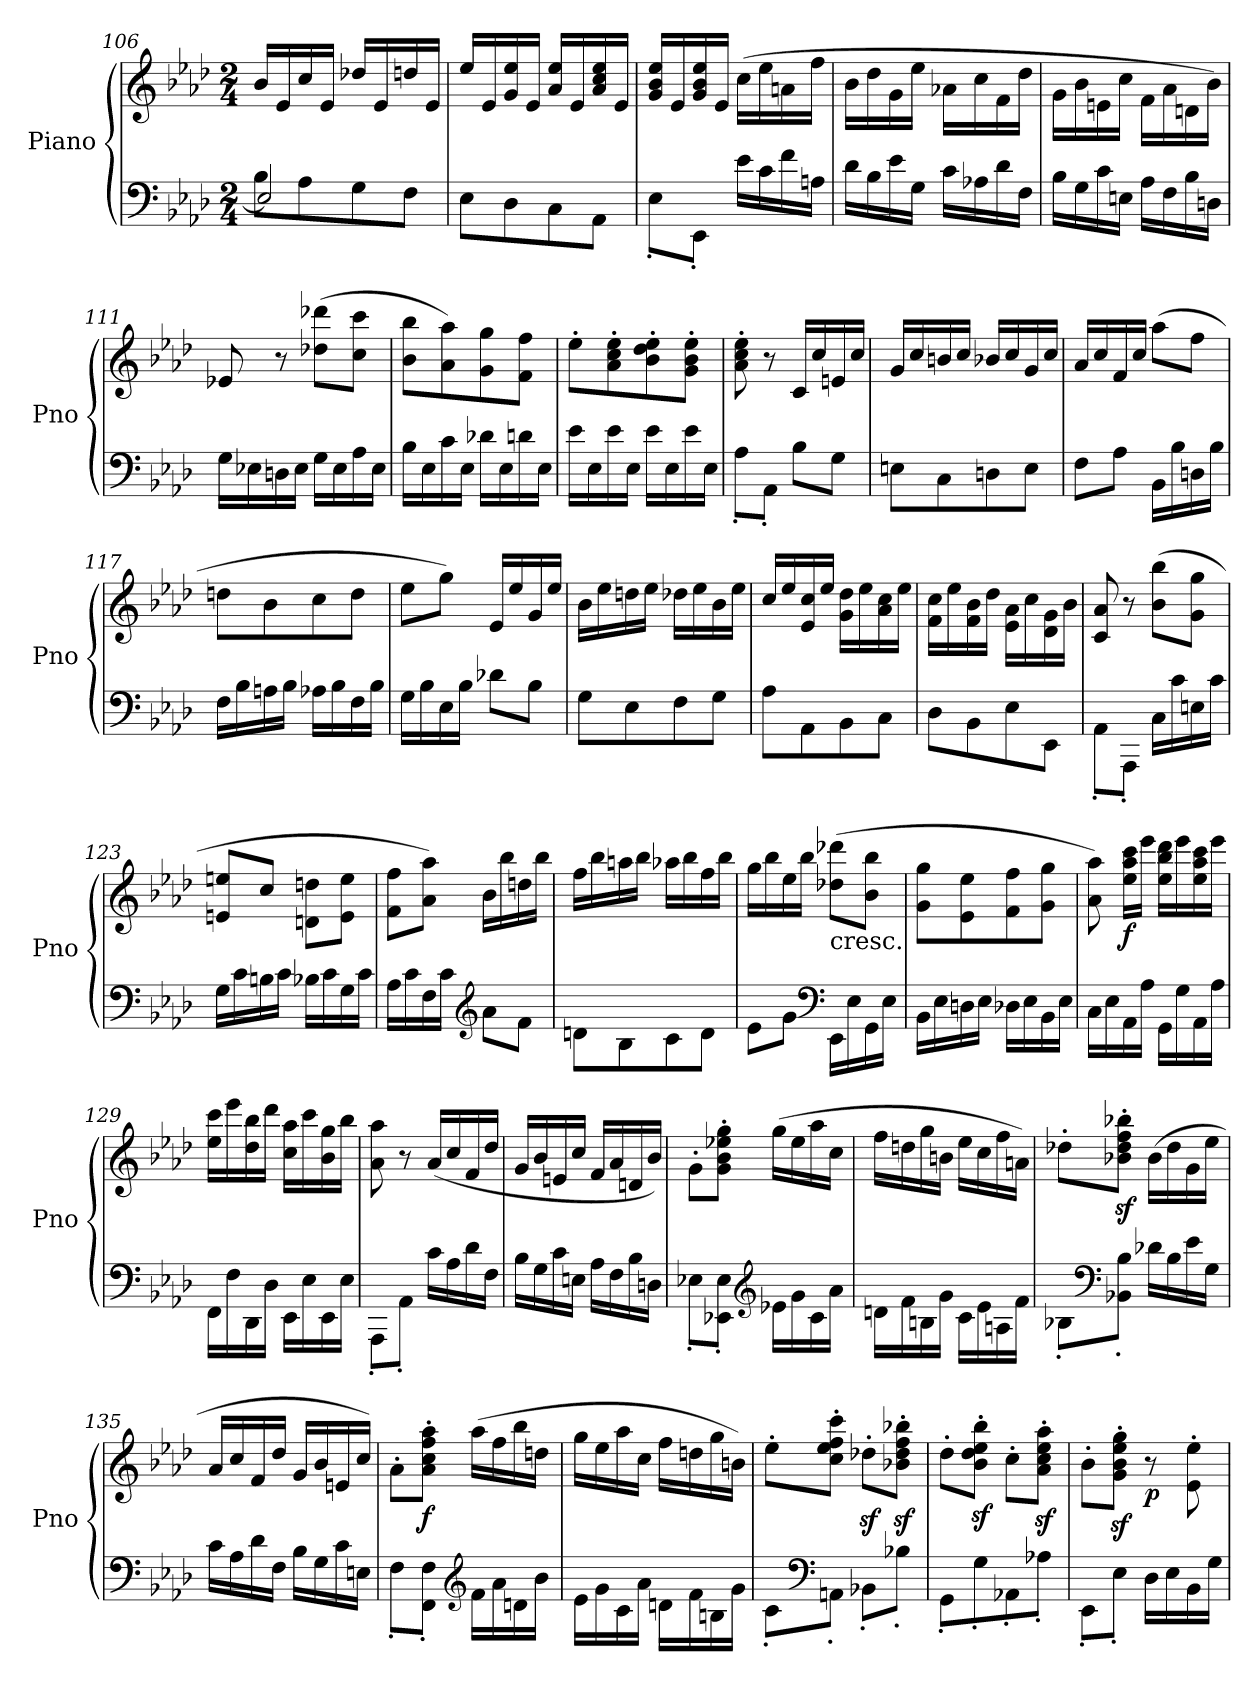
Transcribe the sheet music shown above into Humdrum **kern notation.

**kern	**kern	**dynam
*part1	*part1	*part1
*staff2	*staff1	*staff1/2
*I"Piano	*	*
*I'Pno	*	*
*clefF4	*clefG2	*
*k[b-e-a-d-]	*k[b-e-a-d-]	*
*A-:	*A-:	*
*M2/4	*M2/4	*
=106	=106	=106
*^	*	*
*	*^	*	*
2ryy	8B-\L	2E-/]	16b-/LL	.
.	.	.	16e-/	.
.	8A-\	.	16cc/	.
.	.	.	16e-/JJ	.
.	8G\	.	16dd-X/LL	.
.	.	.	16e-/	.
.	8F\J	.	16ddn/	.
.	.	.	16e-/JJ	.
*	*v	*v	*	*
=107	=107	=107	=107
2ryy	8E-\L	16ee-/LL	.
.	.	16e-/	.
.	8D-\	16g/ 16ee-/	.
.	.	16e-/JJ	.
.	8C\	16a-/ 16ee-/LL	.
.	.	16e-/	.
.	8AA-\J	16a-/ 16cc/ 16ee-/	.
.	.	16e-/JJ	.
=108	=108	=108	=108
2ryy	8E-'\L	16g/ 16b-/ 16ee-/LL	.
.	.	16e-/	.
.	8EE-'\J	16g/ 16b-/ 16ee-/	.
.	.	16e-/JJ	.
.	16e-\LL	(>16cc\LL	.
.	16c\	16ee-\	.
.	16f\	16an\	.
.	16An\JJ	16ff\JJ	.
!!LO:LB:g=z
=109	=109	=109	=109
2ryy	16d-\LL	16b-\LL	.
.	16B-\	16dd-\	.
.	16e-\	16g\	.
.	16G\JJ	16ee-\JJ	.
.	16c\LL	16a-X\LL	.
.	16A-X\	16cc\	.
.	16d-\	16f\	.
.	16F\JJ	16dd-\JJ	.
=110	=110	=110	=110
2ryy	16B-\LL	16g\LL	.
.	16G\	16b-\	.
.	16c\	16en\	.
.	16En\JJ	16cc\JJ	.
.	16A-\LL	16f\LL	.
.	16F\	16a-\	.
.	16B-\	16dn\	.
.	16Dn\JJ	16b-\JJ)	.
=111	=111	=111	=111
2ryy	16G\LL	8e-X/	.
.	16E-X\	.	.
.	16Dn\	8r	.
.	16E-\JJ	.	.
.	16G\LL	(>8dd-X\ 8ddd-X\L	.
.	16E-\	.	.
.	16A-\	8cc\ 8ccc\J	.
.	16E-\JJ	.	.
=112	=112	=112	=112
2ryy	16B-\LL	8b-\ 8bb-\L	.
.	16E-\	.	.
.	16c\	8a-\ 8aa-\)	.
.	16E-\JJ	.	.
.	16d-X\LL	8g\ 8gg\	.
.	16E-\	.	.
.	16dn\	8f\ 8ff\J	.
.	16E-\JJ	.	.
=113	=113	=113	=113
2ryy	16e-\LL	8ee-'\L	.
.	16E-\	.	.
.	16e-\	8a-\' 8cc\' 8ee-\'	.
.	16E-\JJ	.	.
.	16e-\LL	8b-\' 8dd-\' 8ee-\'	.
.	16E-\	.	.
.	16e-\	8g\' 8b-\' 8ee-\'J	.
.	16E-\JJ	.	.
!!LO:LB:g=z
=114	=114	=114	=114
2ryy	8A-'\L	8a-\' 8cc\' 8ee-\'	.
.	8AA-'\J	8r	.
.	8B-\L	16c/LL	.
.	.	16cc/	.
.	8G\J	16en/	.
.	.	16cc/JJ	.
=115	=115	=115	=115
2ryy	8En\L	16g/LL	.
.	.	16cc/	.
.	8C\	16bn/	.
.	.	16cc/JJ	.
.	8Dn\	16b-X/LL	.
.	.	16cc/	.
.	8E\J	16g/	.
.	.	16cc/JJ	.
=116	=116	=116	=116
2ryy	8F\L	16a-/LL	.
.	.	16cc/	.
.	8A-\J	16f/	.
.	.	16cc/JJ	.
.	16BB-\LL	(>8aa-\L	.
.	16B-\	.	.
.	16Dn\	8ff\J	.
.	16B-\JJ	.	.
=117	=117	=117	=117
2ryy	16F\LL	8ddn\L	.
.	16B-\	.	.
.	16An\	8b-\	.
.	16B-\JJ	.	.
.	16A-X\LL	8cc\	.
.	16B-\	.	.
.	16F\	8dd\J	.
.	16B-\JJ	.	.
=118	=118	=118	=118
2ryy	16G\LL	8ee-\L	.
.	16B-\	.	.
.	16E-\	8gg\J)	.
.	16B-\JJ	.	.
.	8d-X\L	16e-/LL	.
.	.	16ee-/	.
.	8B-\J	16g/	.
.	.	16ee-/JJ	.
!!LO:LB:g=z
=119	=119	=119	=119
2ryy	8G\L	16b-\LL	.
.	.	16ee-\	.
.	8E-\	16ddn\	.
.	.	16ee-\JJ	.
.	8F\	16dd-X\LL	.
.	.	16ee-\	.
.	8G\J	16b-\	.
.	.	16ee-\JJ	.
=120	=120	=120	=120
2ryy	8A-\L	16cc/LL	.
.	.	16ee-/	.
.	8AA-\	16e-/ 16cc/	.
.	.	16ee-/JJ	.
.	8BB-\	16g\ 16dd-\LL	.
.	.	16ee-\	.
.	8C\J	16a-\ 16cc\	.
.	.	16ee-\JJ	.
=121	=121	=121	=121
2ryy	8D-\L	16f\ 16cc\LL	.
.	.	16ee-\	.
.	8BB-\	16f\ 16b-\	.
.	.	16dd-\JJ	.
.	8E-\	16e-\ 16a-\LL	.
.	.	16cc\	.
.	8EE-\J	16d-\ 16g\	.
.	.	16b-\JJ	.
=122	=122	=122	=122
2ryy	8AA-'\L	8c/ 8a-/	.
.	8AAA-'\J	8r	.
.	16C\LL	(>8b-\ 8bb-\L	.
.	16c\	.	.
.	16En\	8g\ 8gg\J	.
.	16c\JJ	.	.
=123	=123	=123	=123
2ryy	16G\LL	8en/ 8een/L	.
.	16c\	.	.
.	16Bn\	8cc/J	.
.	16c\JJ	.	.
.	16B-X\LL	8dn\ 8ddn\L	.
.	16c\	.	.
.	16G\	8e\ 8ee\J	.
.	16c\JJ	.	.
!!LO:LB:g=z
=124	=124	=124	=124
2ryy	16A-\LL	8f\ 8ff\L	.
.	16c\	.	.
.	16F\	8a-\ 8aa-\J)	.
.	16c\JJ	.	.
*clefG2	*	*	*
.	8a-\L	16b-\LL	.
.	.	16bb-\	.
.	8f\J	16ddn\	.
.	.	16bb-\JJ	.
=125	=125	=125	=125
2ryy	8dn\L	16ff\LL	.
.	.	16bb-\	.
.	8B-\	16aan\	.
.	.	16bb-\JJ	.
.	8c\	16aa-X\LL	.
.	.	16bb-\	.
.	8d\J	16ff\	.
.	.	16bb-\JJ	.
=126	=126	=126	=126
2ryy	8e-\L	16gg\LL	.
.	.	16bb-\	.
.	8g\J	16ee-\	.
.	.	16bb-\JJ	.
*clefF4	*	*	*
!	!	!LO:TX:b:t=cresc.	!
.	16EE-\LL	(>8dd-X\ 8ddd-X\L	.
.	16E-\	.	.
.	16GG\	8b-\ 8bb-\J	.
.	16E-\JJ	.	.
=127	=127	=127	=127
2ryy	16BB-\LL	8g\ 8gg\L	.
.	16E-\	.	.
.	16Dn\	8e-\ 8ee-\	.
.	16E-\JJ	.	.
.	16D-X\LL	8f\ 8ff\	.
.	16E-\	.	.
.	16BB-\	8g\ 8gg\J	.
.	16E-\JJ	.	.
!!LO:LB:g=z
=128	=128	=128	=128
2ryy	16C\LL	8a-\ 8aa-\)	.
.	16E-\	.	.
!	!	!	!LO:DY:b
.	16AA-\	16ee-\ 16aa-\ 16ccc\LL	f
.	16A-\JJ	16eee-\JJ	.
.	16GG\LL	16ee-\ 16bb-\ 16ddd-\LL	.
.	16G\	16eee-\	.
.	16AA-\	16ee-\ 16aa-\ 16ccc\	.
.	16A-\JJ	16eee-\JJ	.
=129	=129	=129	=129
2ryy	16FF\LL	16ee-\ 16ccc\LL	.
.	16F\	16eee-\	.
.	16DD-\	16dd-\ 16bb-\	.
.	16D-\JJ	16ddd-\JJ	.
.	16EE-\LL	16cc\ 16aa-\LL	.
.	16E-\	16ccc\	.
.	16EE-\	16b-\ 16gg\	.
.	16E-\JJ	16bb-\JJ	.
=130	=130	=130	=130
2ryy	8AAA-'\L	8a-\ 8aa-\	.
.	8AA-'\J	8r	.
.	16c\LL	(>16a-/LL	.
.	16A-\	16cc/	.
.	16d-\	16f/	.
.	16F\JJ	16dd-/JJ	.
=131	=131	=131	=131
2ryy	16B-\LL	16g/LL	.
.	16G\	16b-/	.
.	16c\	16en/	.
.	16En\JJ	16cc/JJ	.
.	16A-\LL	16f/LL	.
.	16F\	16a-/	.
.	16B-\	16dn/	.
.	16Dn\JJ	16b-/JJ)	.
=132	=132	=132	=132
2ryy	8E-X'\L	8g'\L	.
.	8EE-X\' 8E-\'J	8g\' 8b-\' 8ee-X\' 8gg\'J	.
*clefG2	*	*	*
.	16e-X\LL	(>16gg\LL	.
.	16g\	16ee-\	.
.	16c\	16aa-\	.
.	16a-\JJ	16cc\JJ	.
!!LO:PB:g=z
=133	=133	=133	=133
2ryy	16dn\LL	16ff\LL	.
.	16f\	16ddn\	.
.	16Bn\	16gg\	.
.	16g\JJ	16bn\JJ	.
.	16c\LL	16ee-\LL	.
.	16e-\	16cc\	.
.	16An\	16ff\	.
.	16f\JJ	16an\JJ)	.
=134	=134	=134	=134
2ryy	8B-X'\L	8dd-X'\L	.
*clefF4	*	*	*
.	8BB-X\' 8B-\'J	8b-X\z<' 8dd-\z<' 8ff\z<' 8bb-X\z<'J	.
.	16d-X\LL	(>16b-\LL	.
.	16B-\	16dd-\	.
.	16e-\	16g\	.
.	16G\JJ	16ee-\JJ	.
=135	=135	=135	=135
2ryy	16c\LL	16a-/LL	.
.	16A-\	16cc/	.
.	16d-\	16f/	.
.	16F\JJ	16dd-/JJ	.
.	16B-\LL	16g/LL	.
.	16G\	16b-/	.
.	16c\	16en/	.
.	16En\JJ	16cc/JJ)	.
=136	=136	=136	=136
2ryy	8F'\L	8a-'\L	.
!	!	!	!LO:DY:b
.	8FF\' 8F\'J	8a-\' 8cc\' 8ff\' 8aa-\'J	f
*clefG2	*	*	*
.	16f\LL	(>16aa-\LL	.
.	16a-\	16ff\	.
.	16dn\	16bb-\	.
.	16b-\JJ	16ddn\JJ	.
!!LO:LB:g=z
=137	=137	=137	=137
2ryy	16e-\LL	16gg\LL	.
.	16g\	16ee-\	.
.	16c\	16aa-\	.
.	16a-\JJ	16cc\JJ	.
.	16dn\LL	16ff\LL	.
.	16f\	16ddn\	.
.	16Bn\	16gg\	.
.	16g\JJ	16bn\JJ)	.
=138	=138	=138	=138
2ryy	8c'\L	8ee-'\L	.
*clefF4	*	*	*
.	8AAn'\J	8cc\' 8ee-\' 8ff\' 8ccc\'J	.
.	8BB-X'\L	8dd-Xz<'\L	.
.	8B-X'\J	8b-X\z<' 8dd-\z<' 8ff\z<' 8bb-X\z<'J	.
=139	=139	=139	=139
2ryy	8GG'\L	8dd-'\L	.
.	8G'\	8b-\z<' 8dd-\z<' 8ee-\z<' 8bb-\z<'J	.
.	8AA-X'\	8cc'\L	.
.	8A-X'\J	8a-\z<' 8cc\z<' 8ee-\z<' 8aa-\z<'J	.
=140	=140	=140	=140
2ryy	8EE-'\L	8b-'\L	.
.	8E-'\J	8g\z<' 8b-\z<' 8ee-\z<' 8gg\z<'J	.
!	!	!	!LO:DY:b
.	16D-\LL	8r	p
.	16E-\	.	.
.	16BB-\	8e-\' 8ee-\'	.
.	16G\JJ	.	.
*v	*v	*	*
=	=	=
*-	*-	*-
